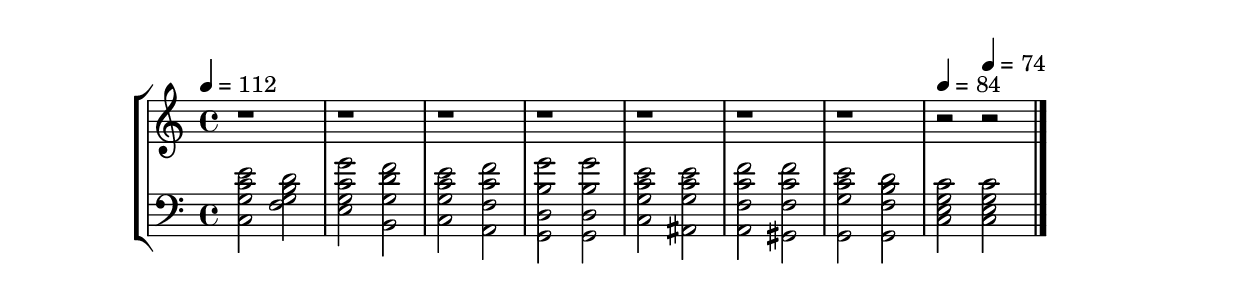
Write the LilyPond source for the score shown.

\version "2.12.1"

\header {
	 title = \markup \center-column {}
	 composer = \markup \center-column {}
}
melody = {

	\key c \major
	\tempo 4 = 112
	\clef treble
	\time 4/4
		\key c \major
	\tempo 4 = 112
	\clef treble
 r1  r1  r1  r1  r1  r1  r1  \tempo 4 = 84 r2 \tempo 4 = 74 r2 \bar "|."}
text = \lyricmode {

	
}
upper = {

	\tempo 4 = 112
	\key c \major
	\time 4/4
	\clef bass
	<c g c' e'>2
<f g b d'>2
<e g c' g'>2
<b, g d' f'>2
<c g c' e'>2
<a, f c' f'>2
<g, d b g'>2
<g, d b g'>2
<c g c' e'>2
<ais, g c' e'>2
<a, f c' f'>2
<gis, f c' f'>2
<g, g c' e'>2
<g, f b d'>2
<c e g c'>2
<c e g c'>2

	 \bar "|."}
lower = {

	\tempo 4 = 112
	\key c \major
	\time 4/4
	\clef bass
 r1  r1  r1  r1  r1  r1  r1  r1 \bar "|."}
\score {
	<<
		 \new StaffGroup <<
		 \new Voice = "one" { \melody }
		 \new Lyrics \lyricsto "one" \text
			 \new Staff {\upper}
		 >>
	>>
	\layout {
		\context {
			\Voice
			\remove Note_heads_engraver
			\consists Completion_heads_engraver
		}
	}
	\midi {
	\context {
		\Score
		 tempoWholesPerMinute = #(ly:make-moment 120 4)
	}
	}
}
